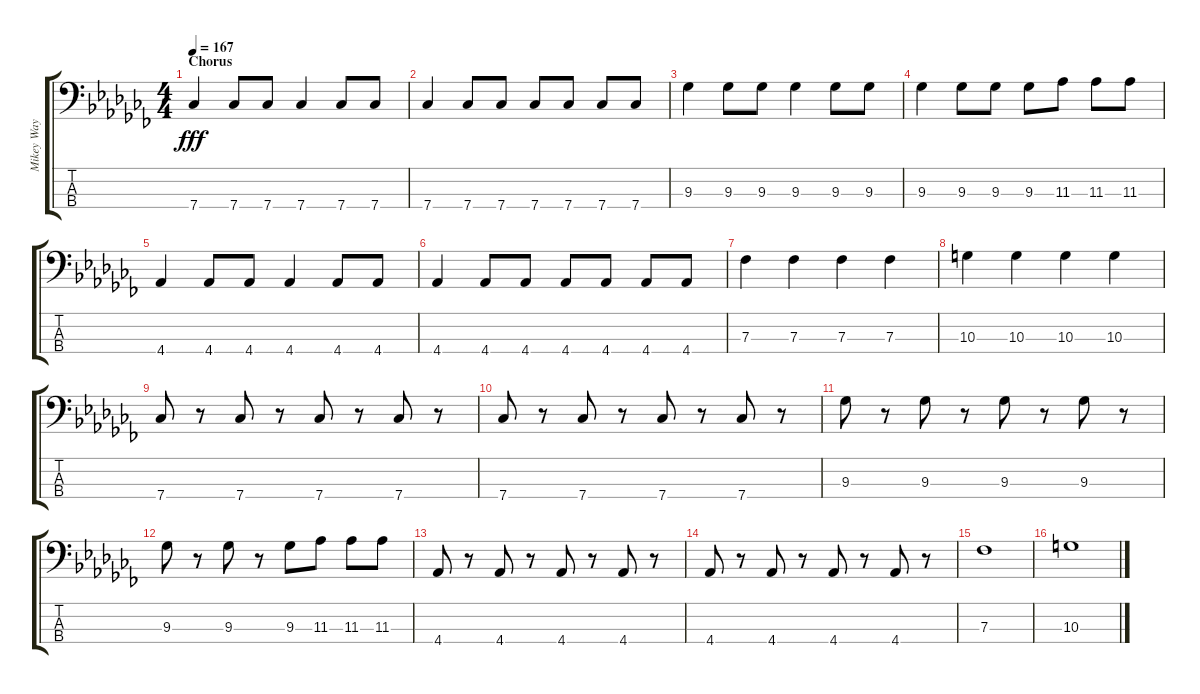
\track ("Mikey Way" "Mikey Way") {instrument electricbassfinger}
\staff {score tabs}
\tuning (G2 D2 A1 E1) {hide}
\ts (4 4)
\section ("" "Chorus")
\tempo 167
\clef f4
\ks abminor
7.4.4{dy fff} 7.4.8 7.4.8 7.4.4 7.4.8 7.4.8 |
7.4.4 7.4.8 7.4.8 7.4.8 7.4.8 7.4.8 7.4.8 |
9.3.4 9.3.8 9.3.8 9.3.4 9.3.8 9.3.8 |
9.3.4 9.3.8 9.3.8 9.3.8 11.3.8 11.3.8 11.3.8 |
4.4.4 4.4.8 4.4.8 4.4.4 4.4.8 4.4.8 |
4.4.4 4.4.8 4.4.8 4.4.8 4.4.8 4.4.8 4.4.8 |
7.3.4 7.3.4 7.3.4 7.3.4 |
10.3.4 10.3.4 10.3.4 10.3.4 |
7.4.8 r.8 7.4.8 r.8 7.4.8 r.8 7.4.8 r.8 |
7.4.8 r.8 7.4.8 r.8 7.4.8 r.8 7.4.8 r.8 |
9.3.8 r.8 9.3.8 r.8 9.3.8 r.8 9.3.8 r.8 |
9.3.8 r.8 9.3.8 r.8 9.3.8 11.3.8 11.3.8 11.3.8 |
4.4.8 r.8 4.4.8 r.8 4.4.8 r.8 4.4.8 r.8 |
4.4.8 r.8 4.4.8 r.8 4.4.8 r.8 4.4.8 r.8 |
7.3.1 |
10.3.1
